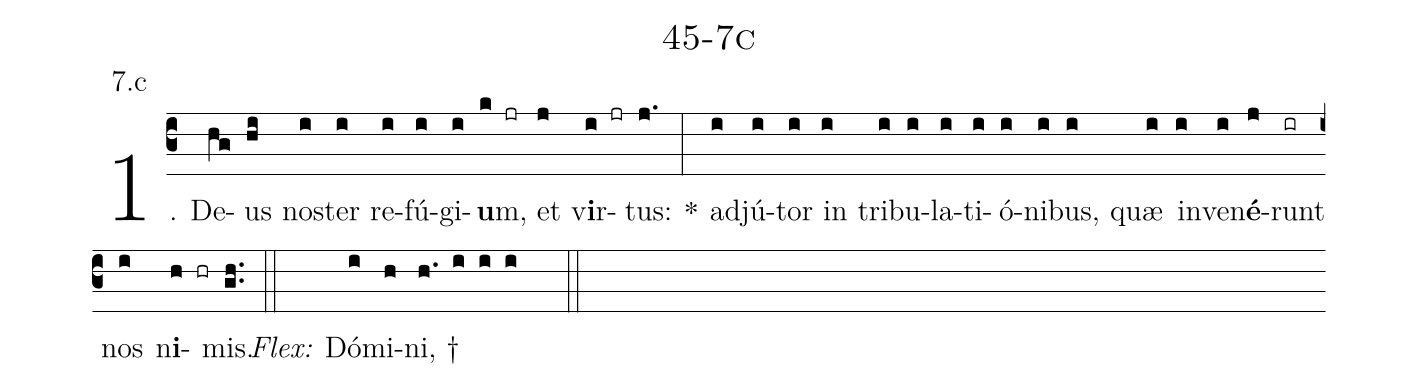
name: 45-7c;
annotation: 7.c;
%%
(c3)1. De(hg)us(hi) nos(i)ter(i) re(i)fú(i)gi(i)<b>u</b>m,(k jr) et(j) v<b>i</b>r(i jr)tus:(j.) *(:) ad(i)jú(i)tor(i) in(i) tri(i)bu(i)la(i)ti(i)ó(i)ni(i)bus,(i) quæ(i) in(i)ve(i)n<b>é</b>(j)runt(ir) nos(i) n<b>i</b>(h hr)mis.(gh..) (::)
<i>Flex:</i>()  Dó(i)mi(h)ni, †(h. i i i  ::)
